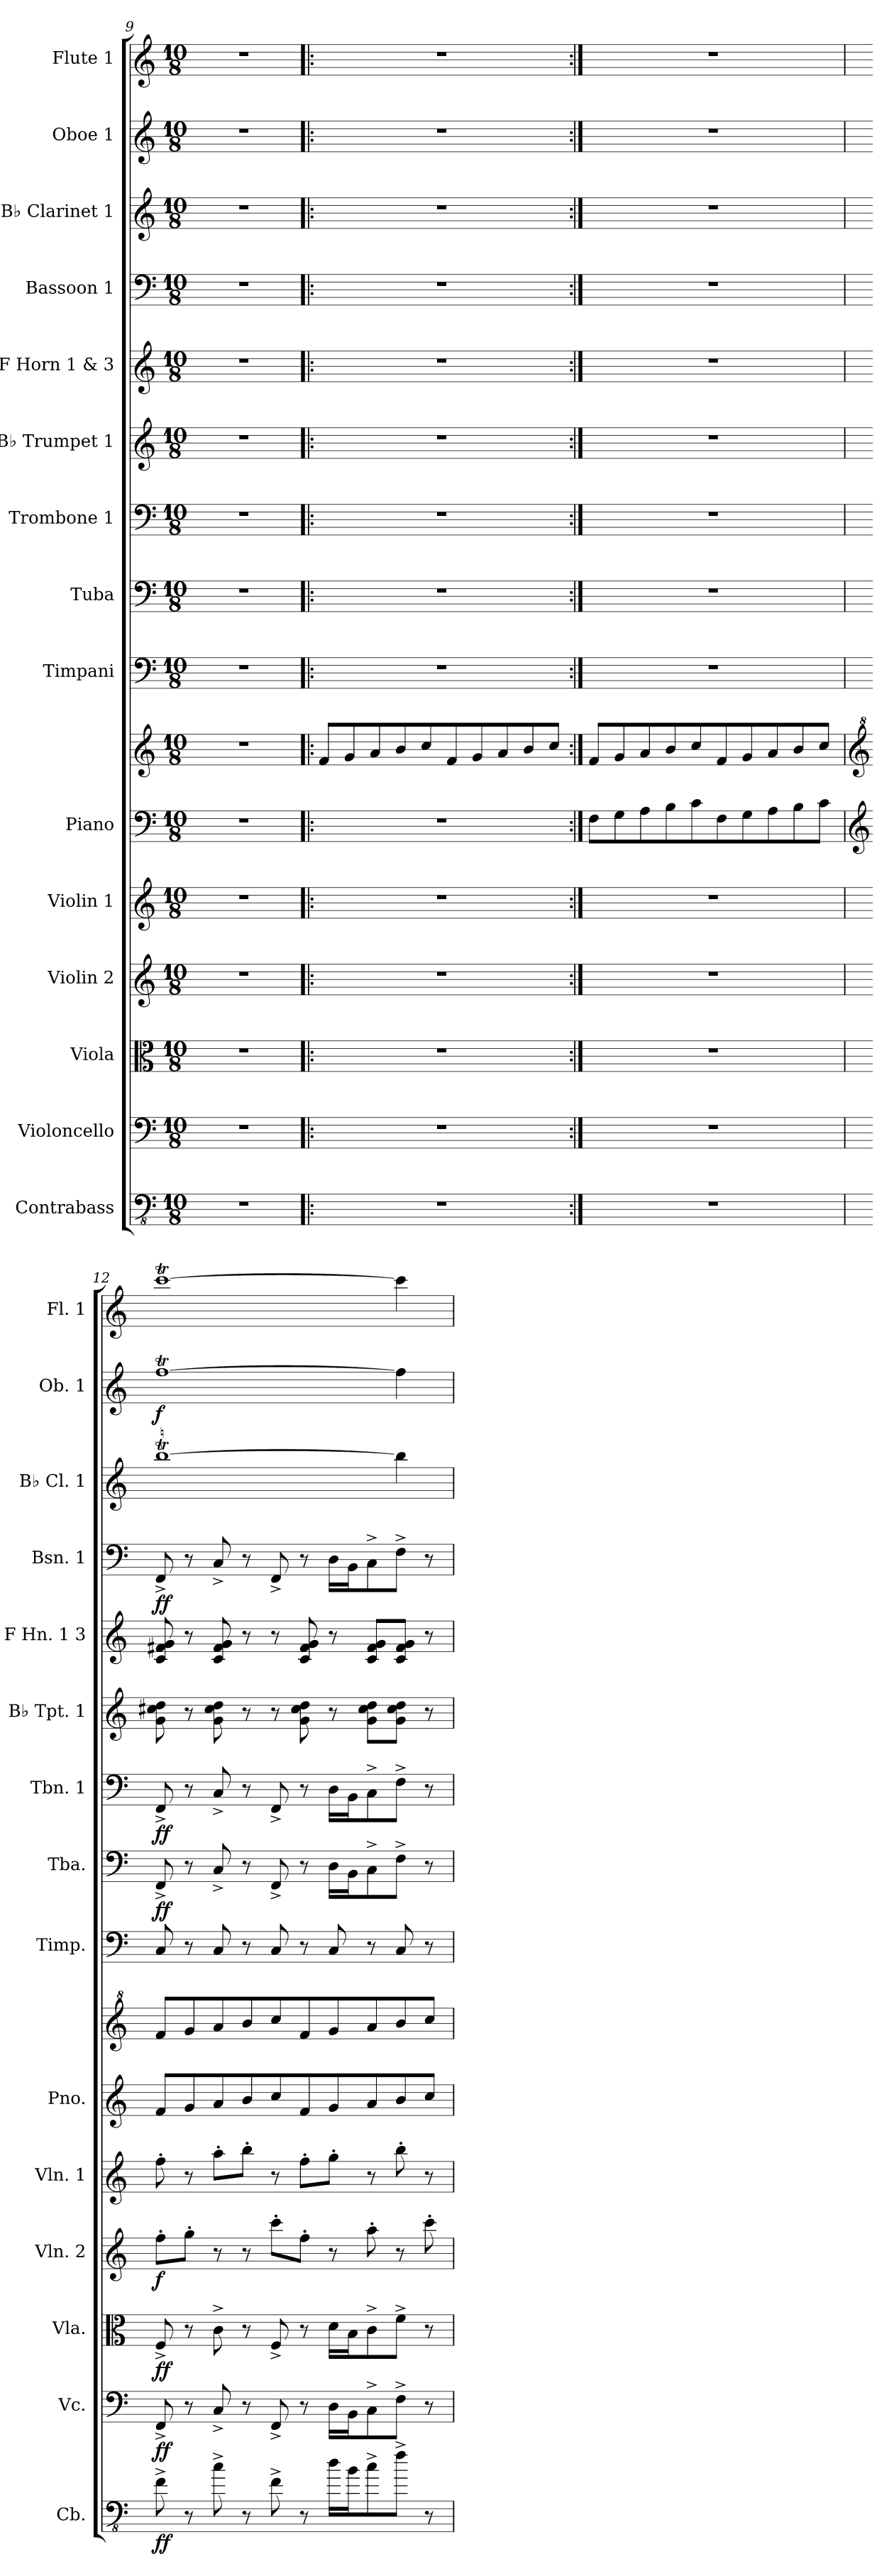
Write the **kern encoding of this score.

**kern	**dynam	**kern	**dynam	**kern	**dynam	**kern	**dynam	**kern	**kern	**kern	**kern	**kern	**dynam	**kern	**dynam	**kern	**kern	**kern	**dynam	**kern	**kern	**dynam	**kern
*part15	*part15	*part14	*part14	*part13	*part13	*part12	*part12	*part11	*part10	*part10	*part9	*part8	*part8	*part7	*part7	*part6	*part5	*part4	*part4	*part3	*part2	*part2	*part1
*staff16	*staff16	*staff15	*staff15	*staff14	*staff14	*staff13	*staff13	*staff12	*staff11	*staff10	*staff9	*staff8	*staff8	*staff7	*staff7	*staff6	*staff5	*staff4	*staff4	*staff3	*staff2	*staff2	*staff1
*I"Contrabass	*	*I"Violoncello	*	*I"Viola	*	*I"Violin 2	*	*I"Violin 1	*I"Piano	*	*I"Timpani	*I"Tuba	*	*I"Trombone 1	*	*I"B♭ Trumpet 1	*I"F Horn 1 &amp; 3	*I"Bassoon 1	*	*I"B♭ Clarinet 1	*I"Oboe 1	*	*I"Flute 1
*I'Cb.	*	*I'Vc.	*	*I'Vla.	*	*I'Vln. 2	*	*I'Vln. 1	*I'Pno.	*	*I'Timp.	*I'Tba.	*	*I'Tbn. 1	*	*I'B♭ Tpt. 1	*I'F Hn. 1 3	*I'Bsn. 1	*	*I'B♭ Cl. 1	*I'Ob. 1	*	*I'Fl. 1
*clefFv4	*	*clefF4	*	*clefC3	*	*clefG2	*	*clefG2	*clefF4	*clefG2	*clefF4	*clefF4	*	*clefF4	*	*clefG2	*clefG2	*clefF4	*	*clefG2	*clefG2	*	*clefG2
*ITrd7c12	*	*	*	*	*	*	*	*	*	*	*	*	*	*	*	*ITrd1c2	*ITrd4c7	*	*	*ITrd1c2	*	*	*
*k[]	*	*k[]	*	*k[]	*	*k[]	*	*k[]	*k[]	*k[]	*k[]	*k[]	*	*k[]	*	*k[b-e-]	*k[b-]	*k[]	*	*k[b-e-]	*k[]	*	*k[]
*M10/8	*	*M10/8	*	*M10/8	*	*M10/8	*	*M10/8	*M10/8	*M10/8	*M10/8	*M10/8	*	*M10/8	*	*M10/8	*M10/8	*M10/8	*	*M10/8	*M10/8	*	*M10/8
=9	=9	=9	=9	=9	=9	=9	=9	=9	=9	=9	=9	=9	=9	=9	=9	=9	=9	=9	=9	=9	=9	=9	=9
4%5r	.	4%5r	.	4%5r	.	4%5r	.	4%5r	4%5r	4%5r	4%5r	4%5r	.	4%5r	.	4%5r	4%5r	4%5r	.	4%5r	4%5r	.	4%5r
=10!|:	=10!|:	=10!|:	=10!|:	=10!|:	=10!|:	=10!|:	=10!|:	=10!|:	=10!|:	=10!|:	=10!|:	=10!|:	=10!|:	=10!|:	=10!|:	=10!|:	=10!|:	=10!|:	=10!|:	=10!|:	=10!|:	=10!|:	=10!|:
4%5r	.	4%5r	.	4%5r	.	4%5r	.	4%5r	4%5r	8f/L	4%5r	4%5r	.	4%5r	.	4%5r	4%5r	4%5r	.	4%5r	4%5r	.	4%5r
.	.	.	.	.	.	.	.	.	.	8g/	.	.	.	.	.	.	.	.	.	.	.	.	.
.	.	.	.	.	.	.	.	.	.	8a/	.	.	.	.	.	.	.	.	.	.	.	.	.
.	.	.	.	.	.	.	.	.	.	8b/	.	.	.	.	.	.	.	.	.	.	.	.	.
.	.	.	.	.	.	.	.	.	.	8cc/	.	.	.	.	.	.	.	.	.	.	.	.	.
.	.	.	.	.	.	.	.	.	.	8f/	.	.	.	.	.	.	.	.	.	.	.	.	.
.	.	.	.	.	.	.	.	.	.	8g/	.	.	.	.	.	.	.	.	.	.	.	.	.
.	.	.	.	.	.	.	.	.	.	8a/	.	.	.	.	.	.	.	.	.	.	.	.	.
.	.	.	.	.	.	.	.	.	.	8b/	.	.	.	.	.	.	.	.	.	.	.	.	.
.	.	.	.	.	.	.	.	.	.	8cc/J	.	.	.	.	.	.	.	.	.	.	.	.	.
=11:|!	=11:|!	=11:|!	=11:|!	=11:|!	=11:|!	=11:|!	=11:|!	=11:|!	=11:|!	=11:|!	=11:|!	=11:|!	=11:|!	=11:|!	=11:|!	=11:|!	=11:|!	=11:|!	=11:|!	=11:|!	=11:|!	=11:|!	=11:|!
4%5r	.	4%5r	.	4%5r	.	4%5r	.	4%5r	8F\L	8f/L	4%5r	4%5r	.	4%5r	.	4%5r	4%5r	4%5r	.	4%5r	4%5r	.	4%5r
.	.	.	.	.	.	.	.	.	8G\	8g/	.	.	.	.	.	.	.	.	.	.	.	.	.
.	.	.	.	.	.	.	.	.	8A\	8a/	.	.	.	.	.	.	.	.	.	.	.	.	.
.	.	.	.	.	.	.	.	.	8B\	8b/	.	.	.	.	.	.	.	.	.	.	.	.	.
.	.	.	.	.	.	.	.	.	8c\	8cc/	.	.	.	.	.	.	.	.	.	.	.	.	.
.	.	.	.	.	.	.	.	.	8F\	8f/	.	.	.	.	.	.	.	.	.	.	.	.	.
.	.	.	.	.	.	.	.	.	8G\	8g/	.	.	.	.	.	.	.	.	.	.	.	.	.
.	.	.	.	.	.	.	.	.	8A\	8a/	.	.	.	.	.	.	.	.	.	.	.	.	.
.	.	.	.	.	.	.	.	.	8B\	8b/	.	.	.	.	.	.	.	.	.	.	.	.	.
.	.	.	.	.	.	.	.	.	8c\J	8cc/J	.	.	.	.	.	.	.	.	.	.	.	.	.
=12	=12	=12	=12	=12	=12	=12	=12	=12	=12	=12	=12	=12	=12	=12	=12	=12	=12	=12	=12	=12	=12	=12	=12
*	*	*	*	*	*	*	*	*	*clefG2	*clefG^2	*	*	*	*	*	*	*	*	*	*	*	*	*
!	!LO:DY:b	!	!LO:DY:b	!	!LO:DY:b	!	!LO:DY:b	!	!	!	!	!	!LO:DY:b	!	!LO:DY:b	!	!	!	!LO:DY:b	!	!	!LO:DY:b	!
8FF^\	ff	8FF^/	ff	8F^/	ff	8ff'\L	f	8ff'\	8f/L	8ff/L	8C/	8FF^/	ff	8FF^/	ff	8f\ 8bn\ 8cc\	8F/ 8Bn/ 8c/	8FF^/	ff	[1aaT	[1ffT	f	[1cccT
8r	.	8r	.	8r	.	8gg'\J	.	8r	8g/	8gg/	8r	8r	.	8r	.	8r	8r	8r	.	.	.	.	.
8C^\	.	8C^/	.	8c^\	.	8r	.	8aa'\L	8a/	8aa/	8C/	8C^/	.	8C^/	.	8f\ 8b\ 8cc\	8F/ 8B/ 8c/	8C^/	.	.	.	.	.
8r	.	8r	.	8r	.	8r	.	8bb'\J	8b/	8bb/	8r	8r	.	8r	.	8r	8r	8r	.	.	.	.	.
8FF^\	.	8FF^/	.	8F^/	.	8ccc'\L	.	8r	8cc/	8ccc/	8C/	8FF^/	.	8FF^/	.	8r	8r	8FF^/	.	.	.	.	.
8r	.	8r	.	8r	.	8ff'\J	.	8ff'\L	8f/	8ff/	8r	8r	.	8r	.	8f\ 8b\ 8cc\	8F/ 8B/ 8c/	8r	.	.	.	.	.
16D\LL	.	16D\LL	.	16d\LL	.	8r	.	8gg'\J	8g/	8gg/	8C/	16D\LL	.	16D\LL	.	8r	8r	16D\LL	.	.	.	.	.
16BB\J	.	16BB\J	.	16B\J	.	.	.	.	.	.	.	16BB\J	.	16BB\J	.	.	.	16BB\J	.	.	.	.	.
8C^\	.	8C^\	.	8c^\	.	8aa'\	.	8r	8a/	8aa/	8r	8C^\	.	8C^\	.	8f\ 8b\ 8cc\L	8F/ 8B/ 8c/L	8C^\	.	.	.	.	.
8F^\J	.	8F^\J	.	8f^\J	.	8r	.	8bb'\	8b/	8bb/	8C/	8F^\J	.	8F^\J	.	8f\ 8b\ 8cc\J	8F/ 8B/ 8c/J	8F^\J	.	4aa\]	4ff\]	.	4ccc\]
8r	.	8r	.	8r	.	8ccc'\	.	8r	8cc/J	8ccc/J	8r	8r	.	8r	.	8r	8r	8r	.	.	.	.	.
=	=	=	=	=	=	=	=	=	=	=	=	=	=	=	=	=	=	=	=	=	=	=	=
*-	*-	*-	*-	*-	*-	*-	*-	*-	*-	*-	*-	*-	*-	*-	*-	*-	*-	*-	*-	*-	*-	*-	*-
